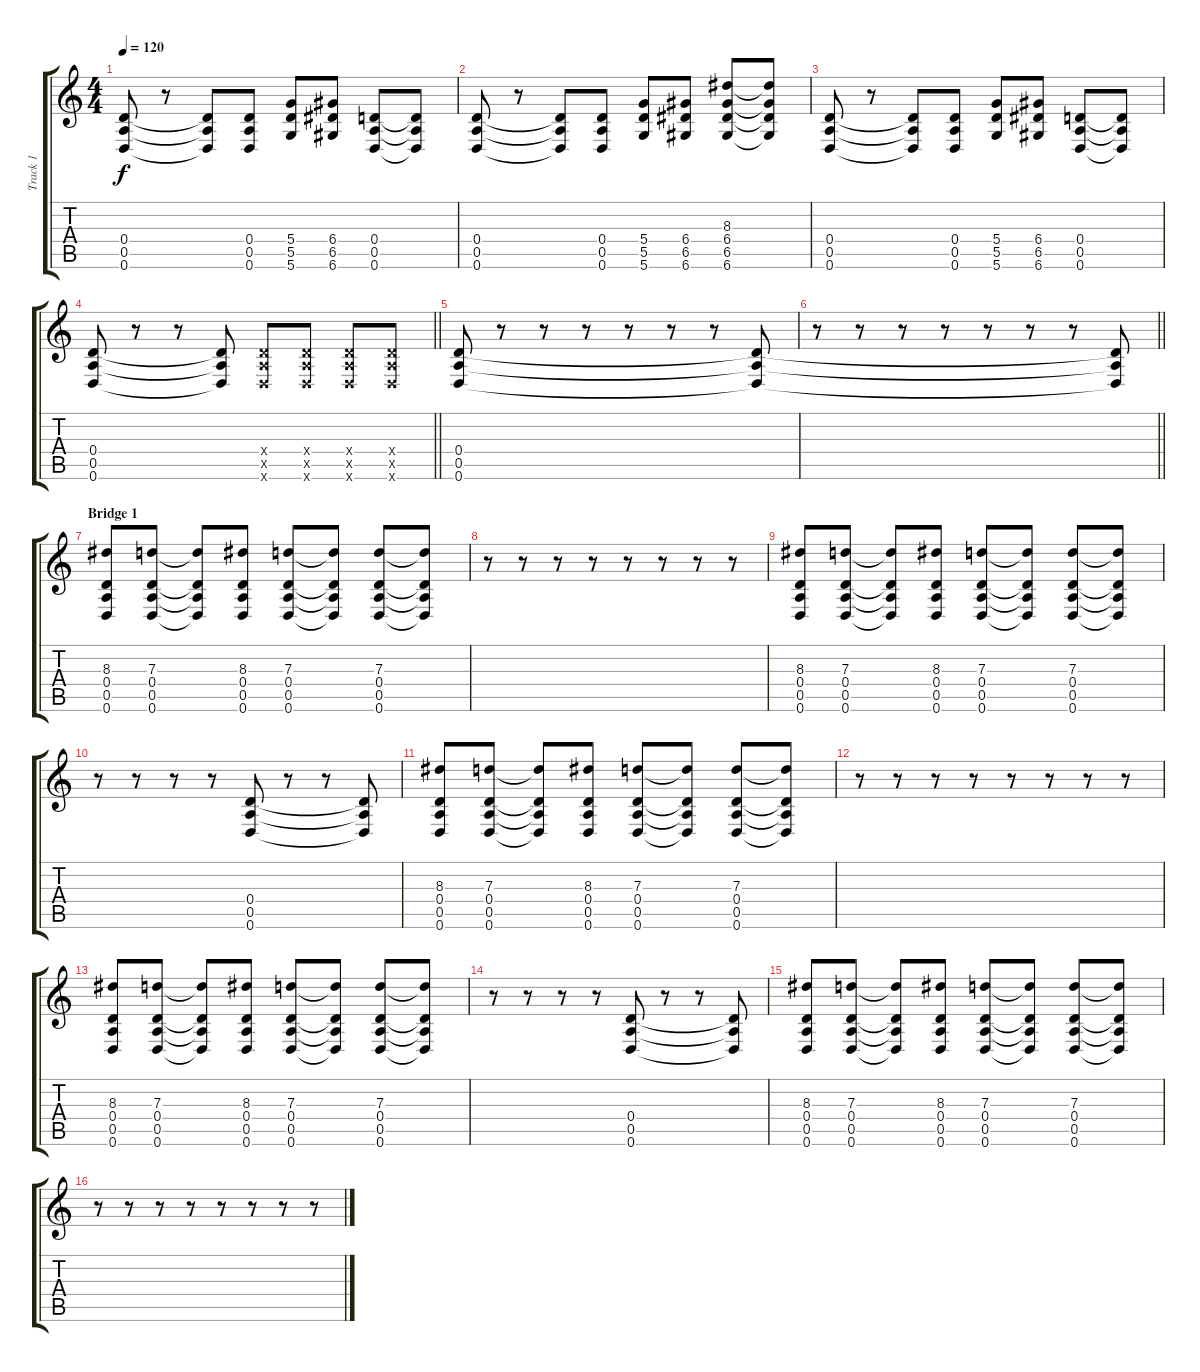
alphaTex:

\track ("Track 1" "Track 1") {instrument distortionguitar}
\staff {score tabs}
\tuning (E4 B3 G3 D3 A2 D2) {hide}
\ts (4 4)
\tempo 120
\clef g2
\ks c
(0.4 0.5 0.6).8{dy f} r.8 (0.4{t} 0.5{t} 0.6{t}).8 (0.4 0.5 0.6).8 (5.4 5.5 5.6).8 (6.4 6.5 6.6).8 (0.4 0.5 0.6).8 (0.4{t} 0.5{t} 0.6{t}).8 |
(0.4 0.5 0.6).8 r.8 (0.4{t} 0.5{t} 0.6{t}).8 (0.4 0.5 0.6).8 (5.4 5.5 5.6).8 (6.4 6.5 6.6).8 (8.3 6.4 6.5 6.6).8 (8.3{t} 6.4{t} 6.5{t} 6.6{t}).8 |
(0.4 0.5 0.6).8 r.8 (0.4{t} 0.5{t} 0.6{t}).8 (0.4 0.5 0.6).8 (5.4 5.5 5.6).8 (6.4 6.5 6.6).8 (0.4 0.5 0.6).8 (0.4{t} 0.5{t} 0.6{t}).8 |
\barLineRight lightlight
(0.4 0.5 0.6).8 r.8 r.8 (0.4{t} 0.5{t} 0.6{t}).8 (0.4{x} 0.5{x} 0.6{x}).8 (0.4{x} 0.5{x} 0.6{x}).8 (0.4{x} 0.5{x} 0.6{x}).8 (0.4{x} 0.5{x} 0.6{x}).8 |
(0.4 0.5 0.6).8 r.8 r.8 r.8 r.8 r.8 r.8 (0.4{t} 0.5{t} 0.6{t}).8 |
\barLineRight lightlight
r.8 r.8 r.8 r.8 r.8 r.8 r.8 (0.4{t} 0.5{t} 0.6{t}).8 |
\section ("" "Bridge 1")
(8.3 0.4 0.5 0.6).8 (7.3 0.4 0.5 0.6).8 (7.3{t} 0.4{t} 0.5{t} 0.6{t}).8 (8.3 0.4 0.5 0.6).8 (7.3 0.4 0.5 0.6).8 (7.3{t} 0.4{t} 0.5{t} 0.6{t}).8 (7.3 0.4 0.5 0.6).8 (7.3{t} 0.4{t} 0.5{t} 0.6{t}).8 |
r.8 r.8 r.8 r.8 r.8 r.8 r.8 r.8 |
(8.3 0.4 0.5 0.6).8 (7.3 0.4 0.5 0.6).8 (7.3{t} 0.4{t} 0.5{t} 0.6{t}).8 (8.3 0.4 0.5 0.6).8 (7.3 0.4 0.5 0.6).8 (7.3{t} 0.4{t} 0.5{t} 0.6{t}).8 (7.3 0.4 0.5 0.6).8 (7.3{t} 0.4{t} 0.5{t} 0.6{t}).8 |
r.8 r.8 r.8 r.8 (0.4 0.5 0.6).8 r.8 r.8 (0.4{t} 0.5{t} 0.6{t}).8 |
(8.3 0.4 0.5 0.6).8 (7.3 0.4 0.5 0.6).8 (7.3{t} 0.4{t} 0.5{t} 0.6{t}).8 (8.3 0.4 0.5 0.6).8 (7.3 0.4 0.5 0.6).8 (7.3{t} 0.4{t} 0.5{t} 0.6{t}).8 (7.3 0.4 0.5 0.6).8 (7.3{t} 0.4{t} 0.5{t} 0.6{t}).8 |
r.8 r.8 r.8 r.8 r.8 r.8 r.8 r.8 |
(8.3 0.4 0.5 0.6).8 (7.3 0.4 0.5 0.6).8 (7.3{t} 0.4{t} 0.5{t} 0.6{t}).8 (8.3 0.4 0.5 0.6).8 (7.3 0.4 0.5 0.6).8 (7.3{t} 0.4{t} 0.5{t} 0.6{t}).8 (7.3 0.4 0.5 0.6).8 (7.3{t} 0.4{t} 0.5{t} 0.6{t}).8 |
r.8 r.8 r.8 r.8 (0.4 0.5 0.6).8 r.8 r.8 (0.4{t} 0.5{t} 0.6{t}).8 |
(8.3 0.4 0.5 0.6).8 (7.3 0.4 0.5 0.6).8 (7.3{t} 0.4{t} 0.5{t} 0.6{t}).8 (8.3 0.4 0.5 0.6).8 (7.3 0.4 0.5 0.6).8 (7.3{t} 0.4{t} 0.5{t} 0.6{t}).8 (7.3 0.4 0.5 0.6).8 (7.3{t} 0.4{t} 0.5{t} 0.6{t}).8 |
r.8 r.8 r.8 r.8 r.8 r.8 r.8 r.8
